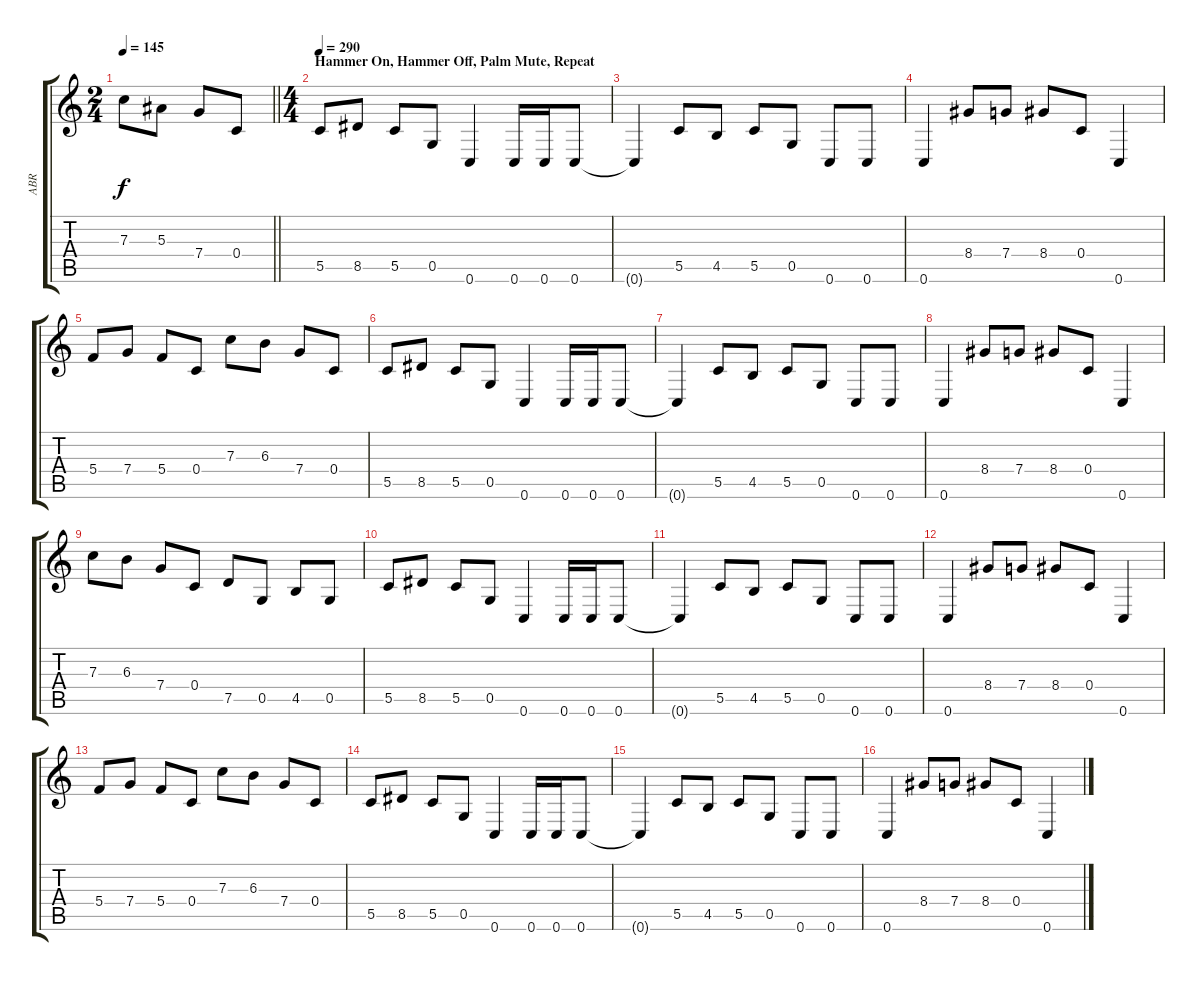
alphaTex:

\track ("ABR" "ABR") {instrument distortionguitar}
\staff {score tabs}
\tuning (D4 A3 F3 C3 G2 C2) {hide}
\ts (2 4)
\tempo 145
\clef g2
\barLineRight lightlight
\ks c
7.3.8{dy f} 5.3.8 7.4.8 0.4.8 |
\ts (4 4)
\section ("" "Hammer On, Hammer Off, Palm Mute, Repeat")
\tempo 290
5.5.8{volume 16 balance 14} 8.5.8 5.5.8 0.5.8 0.6.4 0.6.16 0.6.16 0.6.8 |
0.6{t}.4 5.5.8 4.5.8 5.5.8 0.5.8 0.6.8 0.6.8 |
0.6.4 8.4.8 7.4.8 8.4.8 0.4.8 0.6.4 |
5.4.8 7.4.8 5.4.8 0.4.8 7.3.8 6.3.8 7.4.8 0.4.8 |
5.5.8 8.5.8 5.5.8 0.5.8 0.6.4 0.6.16 0.6.16 0.6.8 |
0.6{t}.4 5.5.8 4.5.8 5.5.8 0.5.8 0.6.8 0.6.8 |
0.6.4 8.4.8 7.4.8 8.4.8 0.4.8 0.6.4 |
7.3.8 6.3.8 7.4.8 0.4.8 7.5.8 0.5.8 4.5.8 0.5.8 |
5.5.8 8.5.8 5.5.8 0.5.8 0.6.4 0.6.16 0.6.16 0.6.8 |
0.6{t}.4 5.5.8 4.5.8 5.5.8 0.5.8 0.6.8 0.6.8 |
0.6.4 8.4.8 7.4.8 8.4.8 0.4.8 0.6.4 |
5.4.8 7.4.8 5.4.8 0.4.8 7.3.8 6.3.8 7.4.8 0.4.8 |
5.5.8 8.5.8 5.5.8 0.5.8 0.6.4 0.6.16 0.6.16 0.6.8 |
0.6{t}.4 5.5.8 4.5.8 5.5.8 0.5.8 0.6.8 0.6.8 |
0.6.4 8.4.8 7.4.8 8.4.8 0.4.8 0.6.4
